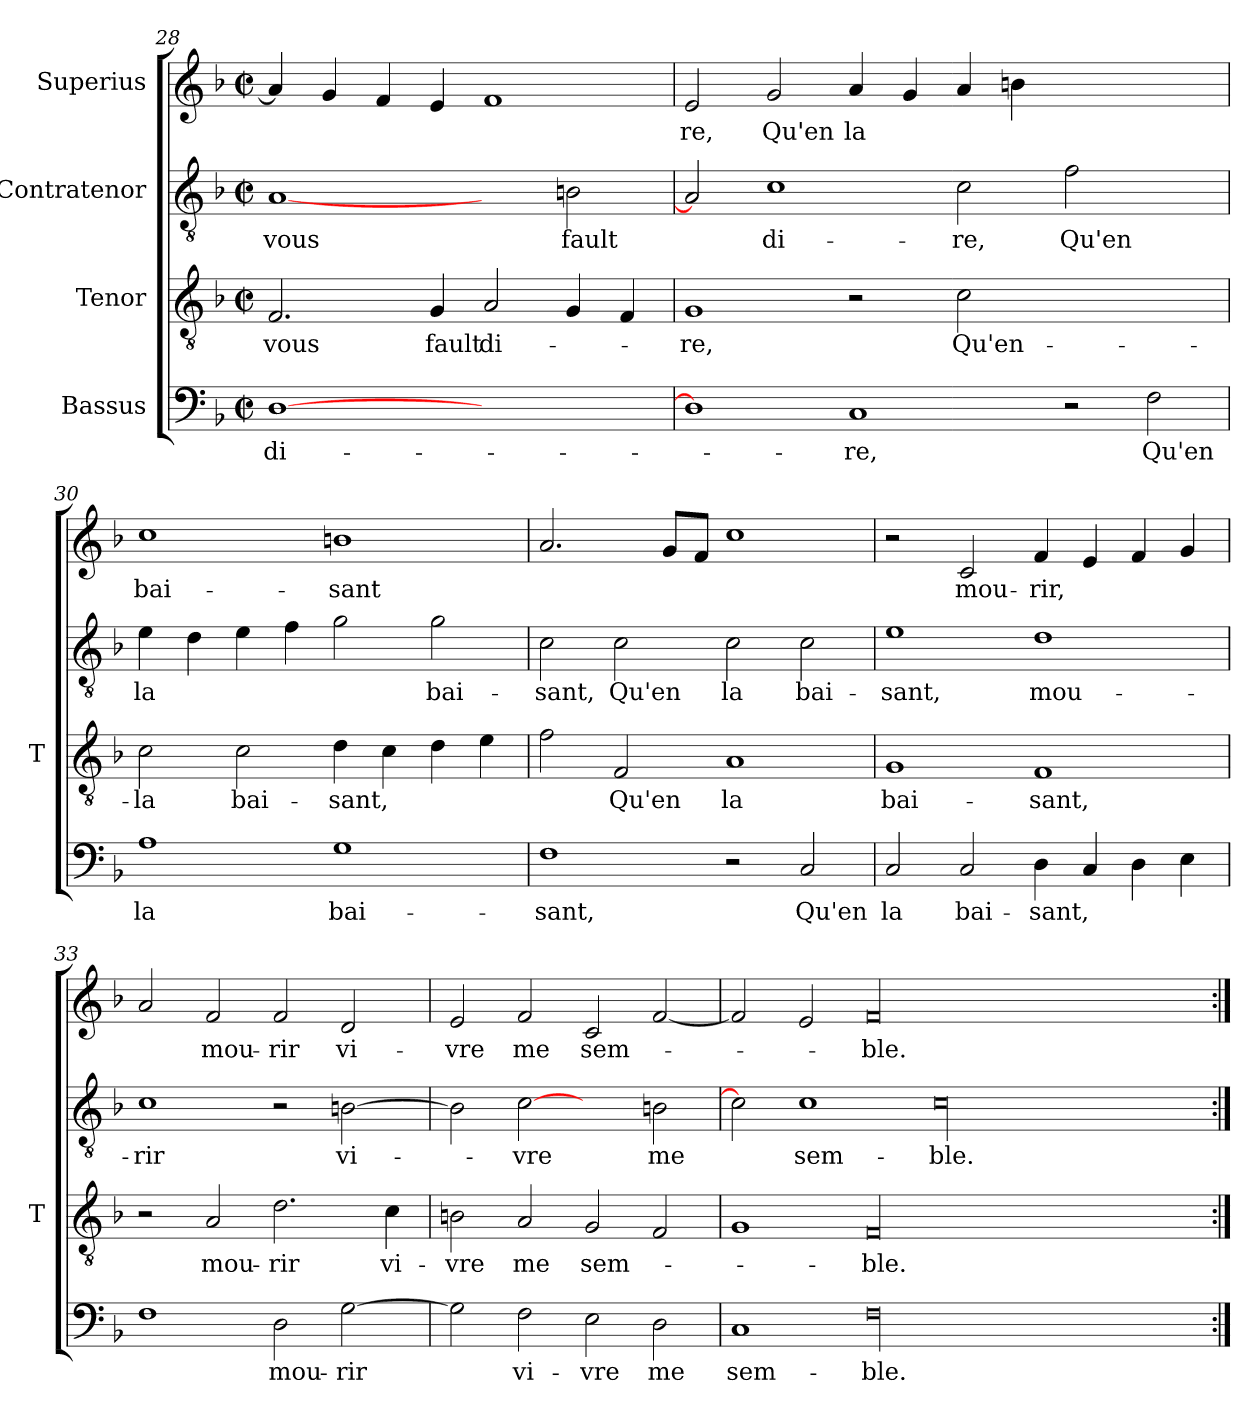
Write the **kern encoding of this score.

**kern	**text	**kern	**text	**kern	**text	**kern	**text
*part4	*part4	*part3	*part3	*part2	*part2	*part1	*part1
*staff4	*staff4	*staff3	*staff3	*staff2	*staff2	*staff1	*staff1
*I"Bassus	*	*I"Tenor	*	*I"Contratenor	*	*I"Superius	*
*	*	*I'T	*	*	*	*	*
*clefF4	*	*clefGv2	*	*clefGv2	*	*clefG2	*
*k[b-]	*	*k[b-]	*	*k[b-]	*	*k[b-]	*
*F:	*	*F:	*	*F:	*	*F:	*
*M2/2	*	*M2/2	*	*M2/2	*	*M2/2	*
*met(c|)	*	*met(c|)	*	*met(c|)	*	*met(c|)	*
=28	=28	=28	=28	=28	=28	=28	=28
[1D	di-	2.F	-vous	[1A	-vous	4a]	.
.	.	.	.	.	.	4g	.
.	.	.	.	.	.	4f	.
.	.	4G	-fault	.	.	4e	.
1ryy	.	2A	di-	2ryy	.	1f	.
.	.	4G	.	2Bn	-fault	.	.
.	.	4F	.	.	.	.	.
=29	=29	=29	=29	=29	=29	=29	=29
1D]	.	1G	-re,	2A]	.	2e	-re,
.	.	.	.	1c	di-	2g	-Qu'en
1C	-re,	2r	.	.	.	4a	-la
.	.	.	.	.	.	4g	.
.	.	2c	Qu'en-	2c	-re,	4a	.
.	.	.	.	.	.	4bn	.
2r	.	1ryy	.	2f	-Qu'en	1ryy	.
2F	-Qu'en	.	.	2ryy	.	.	.
=30	=30	=30	=30	=30	=30	=30	=30
1A	-la	2c	-la	4e	-la	1cc	bai-
.	.	.	.	4d	.	.	.
.	.	2c	bai-	4e	.	.	.
.	.	.	.	4f	.	.	.
1G	bai-	4d	-sant,	2g	.	1bn	-sant
.	.	4c	.	.	.	.	.
.	.	4d	.	2g	bai-	.	.
.	.	4e	.	.	.	.	.
!!LO:PB:g=z
=31	=31	=31	=31	=31	=31	=31	=31
1F	-sant,	2f	.	2c	-sant,	2.a	.
.	.	2F	-Qu'en	2c	-Qu'en	.	.
.	.	.	.	.	.	8gL	.
.	.	.	.	.	.	8fJ	.
2r	.	1A	-la	2c	-la	1cc	.
2C	-Qu'en	.	.	2c	bai-	.	.
=32	=32	=32	=32	=32	=32	=32	=32
2C	-la	1G	bai-	1e	-sant,	2r	.
2C	bai-	.	.	.	.	2c	mou-
4D	-sant,	1F	-sant,	1d	mou-	4f	-rir,
4C	.	.	.	.	.	4e	.
4D	.	.	.	.	.	4f	.
4E	.	.	.	.	.	4g	.
=33	=33	=33	=33	=33	=33	=33	=33
1F	.	2r	.	1c	-rir	2a	.
.	.	2A	mou-	.	.	2f	mou-
2D	mou-	2.d	-rir	2r	.	2f	-rir
[2G	-rir	.	.	[2Bn	vi-	2d	vi-
.	.	4c	vi-	.	.	.	.
=34	=34	=34	=34	=34	=34	=34	=34
2G]	.	2Bn	-vre	2B]	.	2e	-vre
2F	vi-	2A	-me	[2c	-vre	2f	-me
2E	-vre	2G	sem-	2ryy	.	2c	sem-
2D	-me	2F	.	2Bn	-me	[2f	.
=35	=35	=35	=35	=35	=35	=35	=35
1C	sem-	1G	.	2c]	.	2f]	.
.	.	.	.	1c	sem-	2e	.
00F	-ble.	00F	-ble.	.	.	00f	-ble.
.	.	.	.	00c	-ble.	.	.
2ryy	.	2ryy	.	.	.	2ryy	.
=:|!	=:|!	=:|!	=:|!	=:|!	=:|!	=:|!	=:|!
*-	*-	*-	*-	*-	*-	*-	*-
